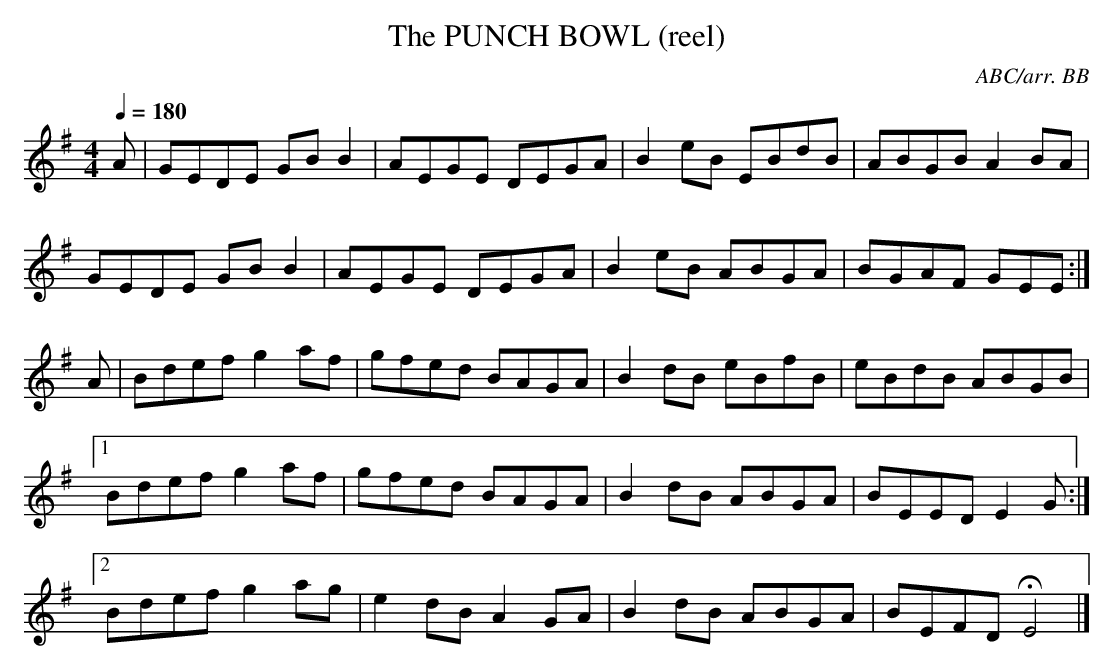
X:1
T:PUNCH BOWL (reel), The
C:ABC/arr. BB
Q:1/4=180
L:1/8
M:4/4
K:Em
A|GEDE GB B2|AEGE DEGA|B2 eB EBdB|ABGB A2 BA |
GEDE GB B2|AEGE DEGA|B2 eB ABGA|BGAF GEE :|
A|Bdef g2 af|gfed BAGA|B2 dB eBfB|eBdB ABGB |
[1 Bdef g2 af|gfed BAGA|B2 dB ABGA|BEED E2G :|
[2 Bdef g2 ag|e2 dB A2 GA|B2 dB ABGA|BEFD HE4 |]
